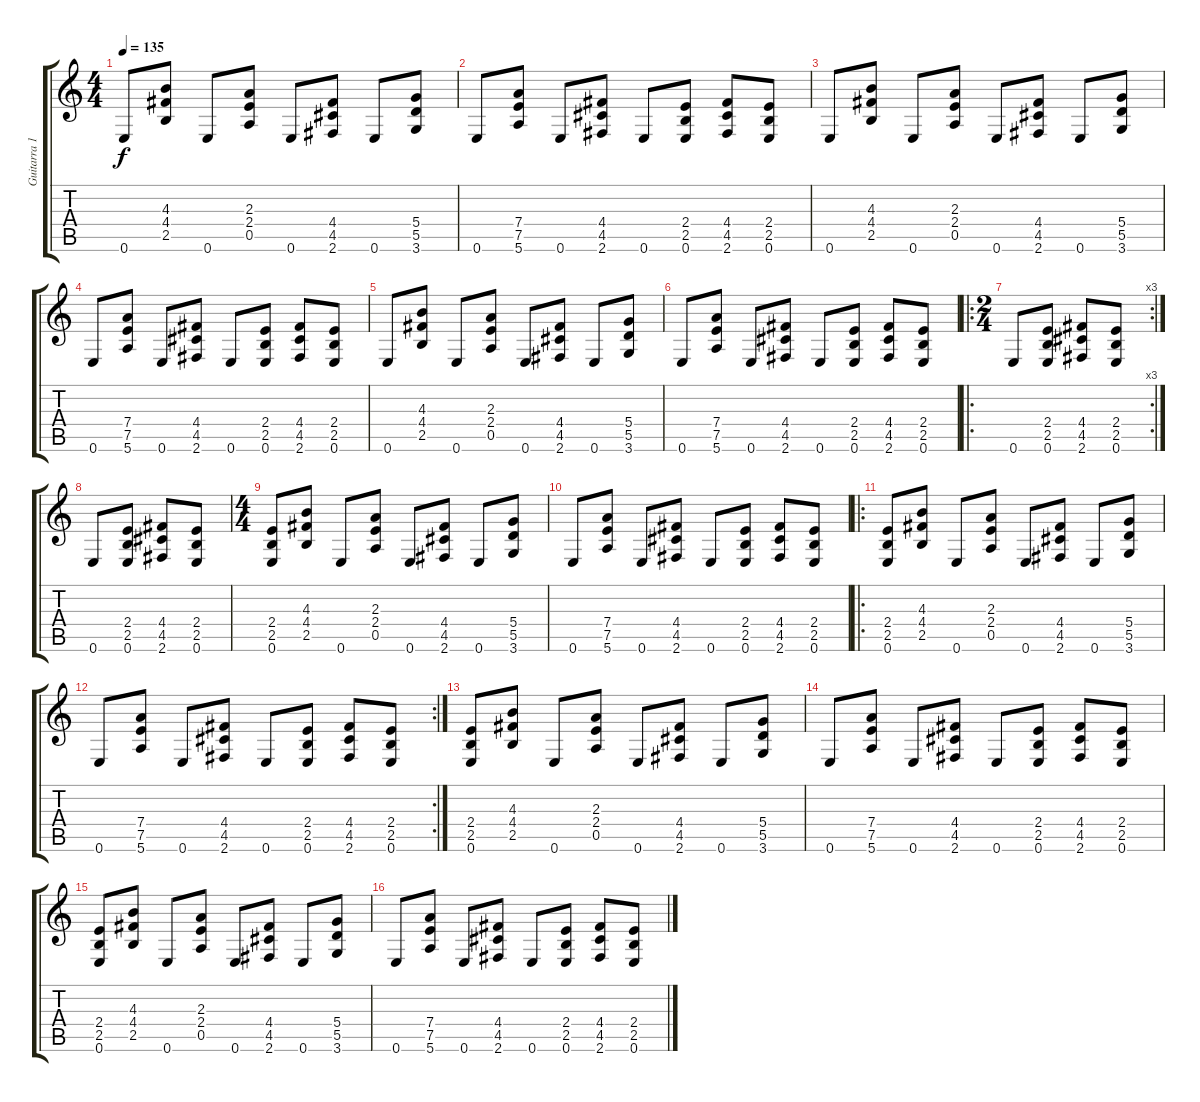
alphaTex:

\track ("Guitarra 1" "Guitarra 1") {instrument distortionguitar}
\staff {score tabs}
\tuning (E4 B3 G3 D3 A2 E2) {hide}
\ts (4 4)
\tempo 135
\clef g2
\ks c
0.6.8{dy f} (4.3 4.4 2.5).8 0.6.8 (2.3 2.4 0.5).8 0.6.8 (4.4 4.5 2.6).8 0.6.8 (5.4 5.5 3.6).8 |
0.6.8 (7.4 7.5 5.6).8 0.6.8 (4.4 4.5 2.6).8 0.6.8 (2.4 2.5 0.6).8 (4.4 4.5 2.6).8 (2.4 2.5 0.6).8 |
0.6.8 (4.3 4.4 2.5).8 0.6.8 (2.3 2.4 0.5).8 0.6.8 (4.4 4.5 2.6).8 0.6.8 (5.4 5.5 3.6).8 |
0.6.8 (7.4 7.5 5.6).8 0.6.8 (4.4 4.5 2.6).8 0.6.8 (2.4 2.5 0.6).8 (4.4 4.5 2.6).8 (2.4 2.5 0.6).8 |
0.6.8 (4.3 4.4 2.5).8 0.6.8 (2.3 2.4 0.5).8 0.6.8 (4.4 4.5 2.6).8 0.6.8 (5.4 5.5 3.6).8 |
0.6.8 (7.4 7.5 5.6).8 0.6.8 (4.4 4.5 2.6).8 0.6.8 (2.4 2.5 0.6).8 (4.4 4.5 2.6).8 (2.4 2.5 0.6).8 |
\ro
\rc 3
\ts (2 4)
0.6.8 (2.4 2.5 0.6).8 (4.4 4.5 2.6).8 (2.4 2.5 0.6).8 |
0.6.8 (2.4 2.5 0.6).8 (4.4 4.5 2.6).8 (2.4 2.5 0.6).8 |
\ts (4 4)
(2.4 2.5 0.6).8 (4.3 4.4 2.5).8 0.6.8 (2.3 2.4 0.5).8 0.6.8 (4.4 4.5 2.6).8 0.6.8 (5.4 5.5 3.6).8 |
0.6.8 (7.4 7.5 5.6).8 0.6.8 (4.4 4.5 2.6).8 0.6.8 (2.4 2.5 0.6).8 (4.4 4.5 2.6).8 (2.4 2.5 0.6).8 |
\ro
(2.4 2.5 0.6).8 (4.3 4.4 2.5).8 0.6.8 (2.3 2.4 0.5).8 0.6.8 (4.4 4.5 2.6).8 0.6.8 (5.4 5.5 3.6).8 |
\rc 2
0.6.8 (7.4 7.5 5.6).8 0.6.8 (4.4 4.5 2.6).8 0.6.8 (2.4 2.5 0.6).8 (4.4 4.5 2.6).8 (2.4 2.5 0.6).8 |
(2.4 2.5 0.6).8 (4.3 4.4 2.5).8 0.6.8 (2.3 2.4 0.5).8 0.6.8 (4.4 4.5 2.6).8 0.6.8 (5.4 5.5 3.6).8 |
0.6.8 (7.4 7.5 5.6).8 0.6.8 (4.4 4.5 2.6).8 0.6.8 (2.4 2.5 0.6).8 (4.4 4.5 2.6).8 (2.4 2.5 0.6).8 |
(2.4 2.5 0.6).8 (4.3 4.4 2.5).8 0.6.8 (2.3 2.4 0.5).8 0.6.8 (4.4 4.5 2.6).8 0.6.8 (5.4 5.5 3.6).8 |
0.6.8 (7.4 7.5 5.6).8 0.6.8 (4.4 4.5 2.6).8 0.6.8 (2.4 2.5 0.6).8 (4.4 4.5 2.6).8 (2.4 2.5 0.6).8
